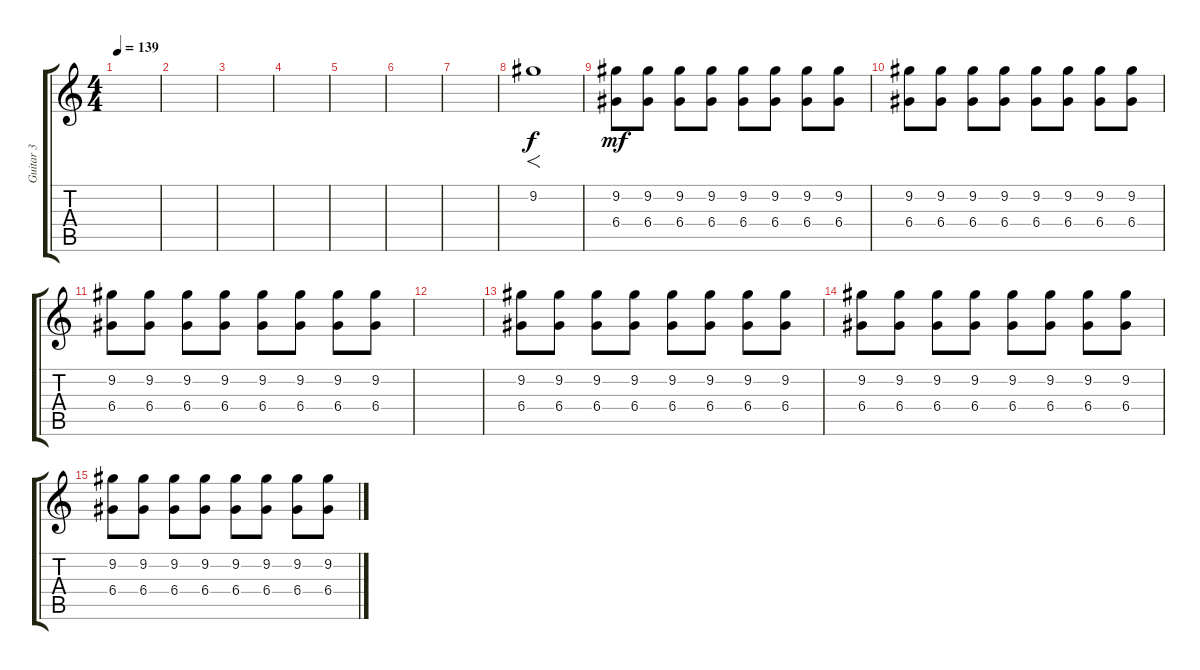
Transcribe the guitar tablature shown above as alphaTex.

\track ("Guitar 3" "Guitar 3") {instrument distortionguitar}
\staff {score tabs}
\tuning (E4 B3 G3 D3 A2 E2) {hide}
\ts (4 4)
\tempo 139
\clef g2
\ks c
|
|
|
|
|
|
|
9.2.1{f} |
(9.2 6.4).8{dy mf} (9.2 6.4).8 (9.2 6.4).8 (9.2 6.4).8 (9.2 6.4).8 (9.2 6.4).8 (9.2 6.4).8 (9.2 6.4).8 |
(9.2 6.4).8 (9.2 6.4).8 (9.2 6.4).8 (9.2 6.4).8 (9.2 6.4).8 (9.2 6.4).8 (9.2 6.4).8 (9.2 6.4).8 |
(9.2 6.4).8 (9.2 6.4).8 (9.2 6.4).8 (9.2 6.4).8 (9.2 6.4).8 (9.2 6.4).8 (9.2 6.4).8 (9.2 6.4).8 |
|
(9.2 6.4).8 (9.2 6.4).8 (9.2 6.4).8 (9.2 6.4).8 (9.2 6.4).8 (9.2 6.4).8 (9.2 6.4).8 (9.2 6.4).8 |
(9.2 6.4).8 (9.2 6.4).8 (9.2 6.4).8 (9.2 6.4).8 (9.2 6.4).8 (9.2 6.4).8 (9.2 6.4).8 (9.2 6.4).8 |
(9.2 6.4).8 (9.2 6.4).8 (9.2 6.4).8 (9.2 6.4).8 (9.2 6.4).8 (9.2 6.4).8 (9.2 6.4).8 (9.2 6.4).8
